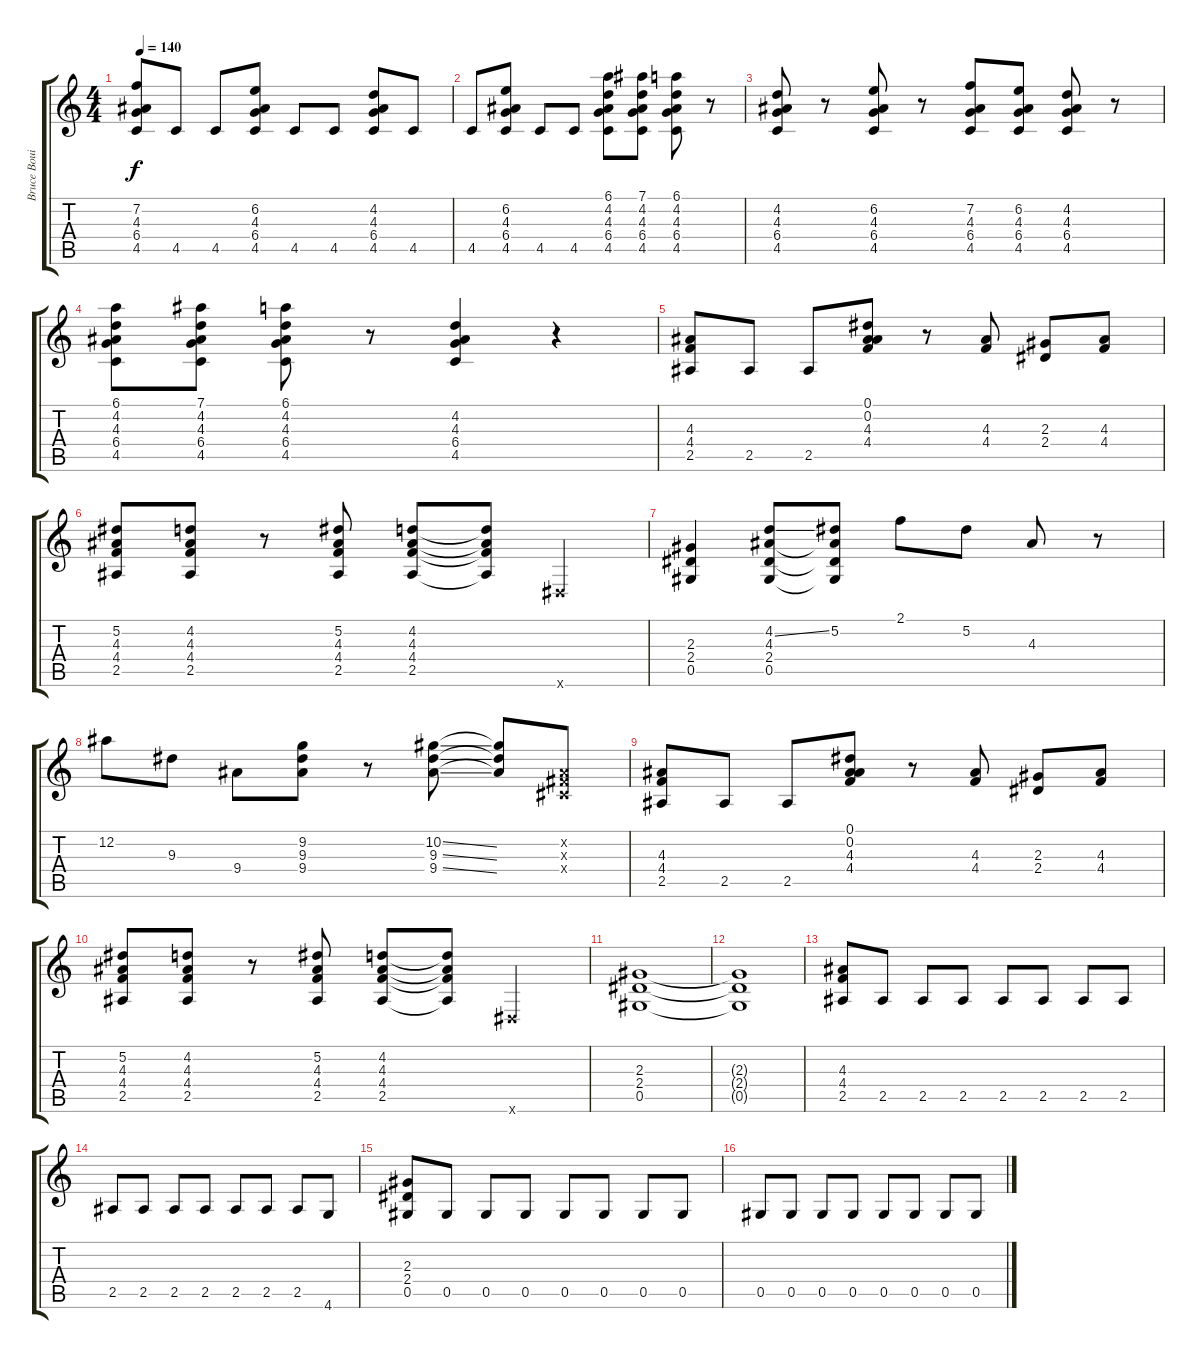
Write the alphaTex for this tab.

\track ("Bruce Bouillet" "Bruce Boui") {instrument distortionguitar}
\staff {score tabs}
\tuning (Eb4 Bb3 Gb3 Db3 Ab2 Eb2) {hide}
\ts (4 4)
\tempo 140
\clef g2
\ks c
(7.2 4.3 6.4 4.5).8{dy f instrument distortionguitar} 4.5.8 4.5.8 (6.2 4.3 6.4 4.5).8 4.5.8 4.5.8 (4.2 4.3 6.4 4.5).8 4.5.8 |
4.5.8 (6.2 4.3 6.4 4.5).8 4.5.8 4.5.8 (6.1 4.2 4.3 6.4 4.5).8 (7.1 4.2 4.3 6.4 4.5).8 (6.1 4.2 4.3 6.4 4.5).8 r.8 |
(4.2 4.3 6.4 4.5).8 r.8 (6.2 4.3 6.4 4.5).8 r.8 (7.2 4.3 6.4 4.5).8 (6.2 4.3 6.4 4.5).8 (4.2 4.3 6.4 4.5).8 r.8 |
(6.1 4.2 4.3 6.4 4.5).8 (7.1 4.2 4.3 6.4 4.5).8 (6.1 4.2 4.3 6.4 4.5).8 r.8 (4.2 4.3 6.4 4.5).4 r.4 |
(4.3 4.4 2.5).8 2.5.8 2.5.8 (0.1 0.2 4.3 4.4).8 r.8 (4.3 4.4).8 (2.3 2.4).8 (4.3 4.4).8 |
(5.2 4.3 4.4 2.5).8 (4.2 4.3 4.4 2.5).8 r.8 (5.2 4.3 4.4 2.5).8 (4.2 4.3 4.4 2.5).8 (4.2{t} 4.3{t} 4.4{t} 2.5{t}).8 0.6{x}.4 |
(2.3 2.4 0.5).4 (4.2{ss} 4.3 2.4 0.5).8 (5.2 4.3{t} 2.4{t} 0.5{t}).8 2.1.8 5.2.8 4.3.8 r.8 |
12.2.8 9.3.8 9.4.8 (9.2 9.3 9.4).8 r.8 (10.2{ss} 9.3{ss} 9.4{ss}).8 (10.2{t} 9.3{t} 9.4{t}).8 (0.2{x} 0.3{x} 0.4{x}).8 |
(4.3 4.4 2.5).8 2.5.8 2.5.8 (0.1 0.2 4.3 4.4).8 r.8 (4.3 4.4).8 (2.3 2.4).8 (4.3 4.4).8 |
(5.2 4.3 4.4 2.5).8 (4.2 4.3 4.4 2.5).8 r.8 (5.2 4.3 4.4 2.5).8 (4.2 4.3 4.4 2.5).8 (4.2{t} 4.3{t} 4.4{t} 2.5{t}).8 0.6{x}.4 |
(2.3 2.4 0.5).1 |
(2.3{t} 2.4{t} 0.5{t}).1 |
(4.3 4.4 2.5).8 2.5.8 2.5.8 2.5.8 2.5.8 2.5.8 2.5.8 2.5.8 |
2.5.8 2.5.8 2.5.8 2.5.8 2.5.8 2.5.8 2.5.8 4.6.8 |
(2.3 2.4 0.5).8 0.5.8 0.5.8 0.5.8 0.5.8 0.5.8 0.5.8 0.5.8 |
0.5.8 0.5.8 0.5.8 0.5.8 0.5.8 0.5.8 0.5.8 0.5.8
